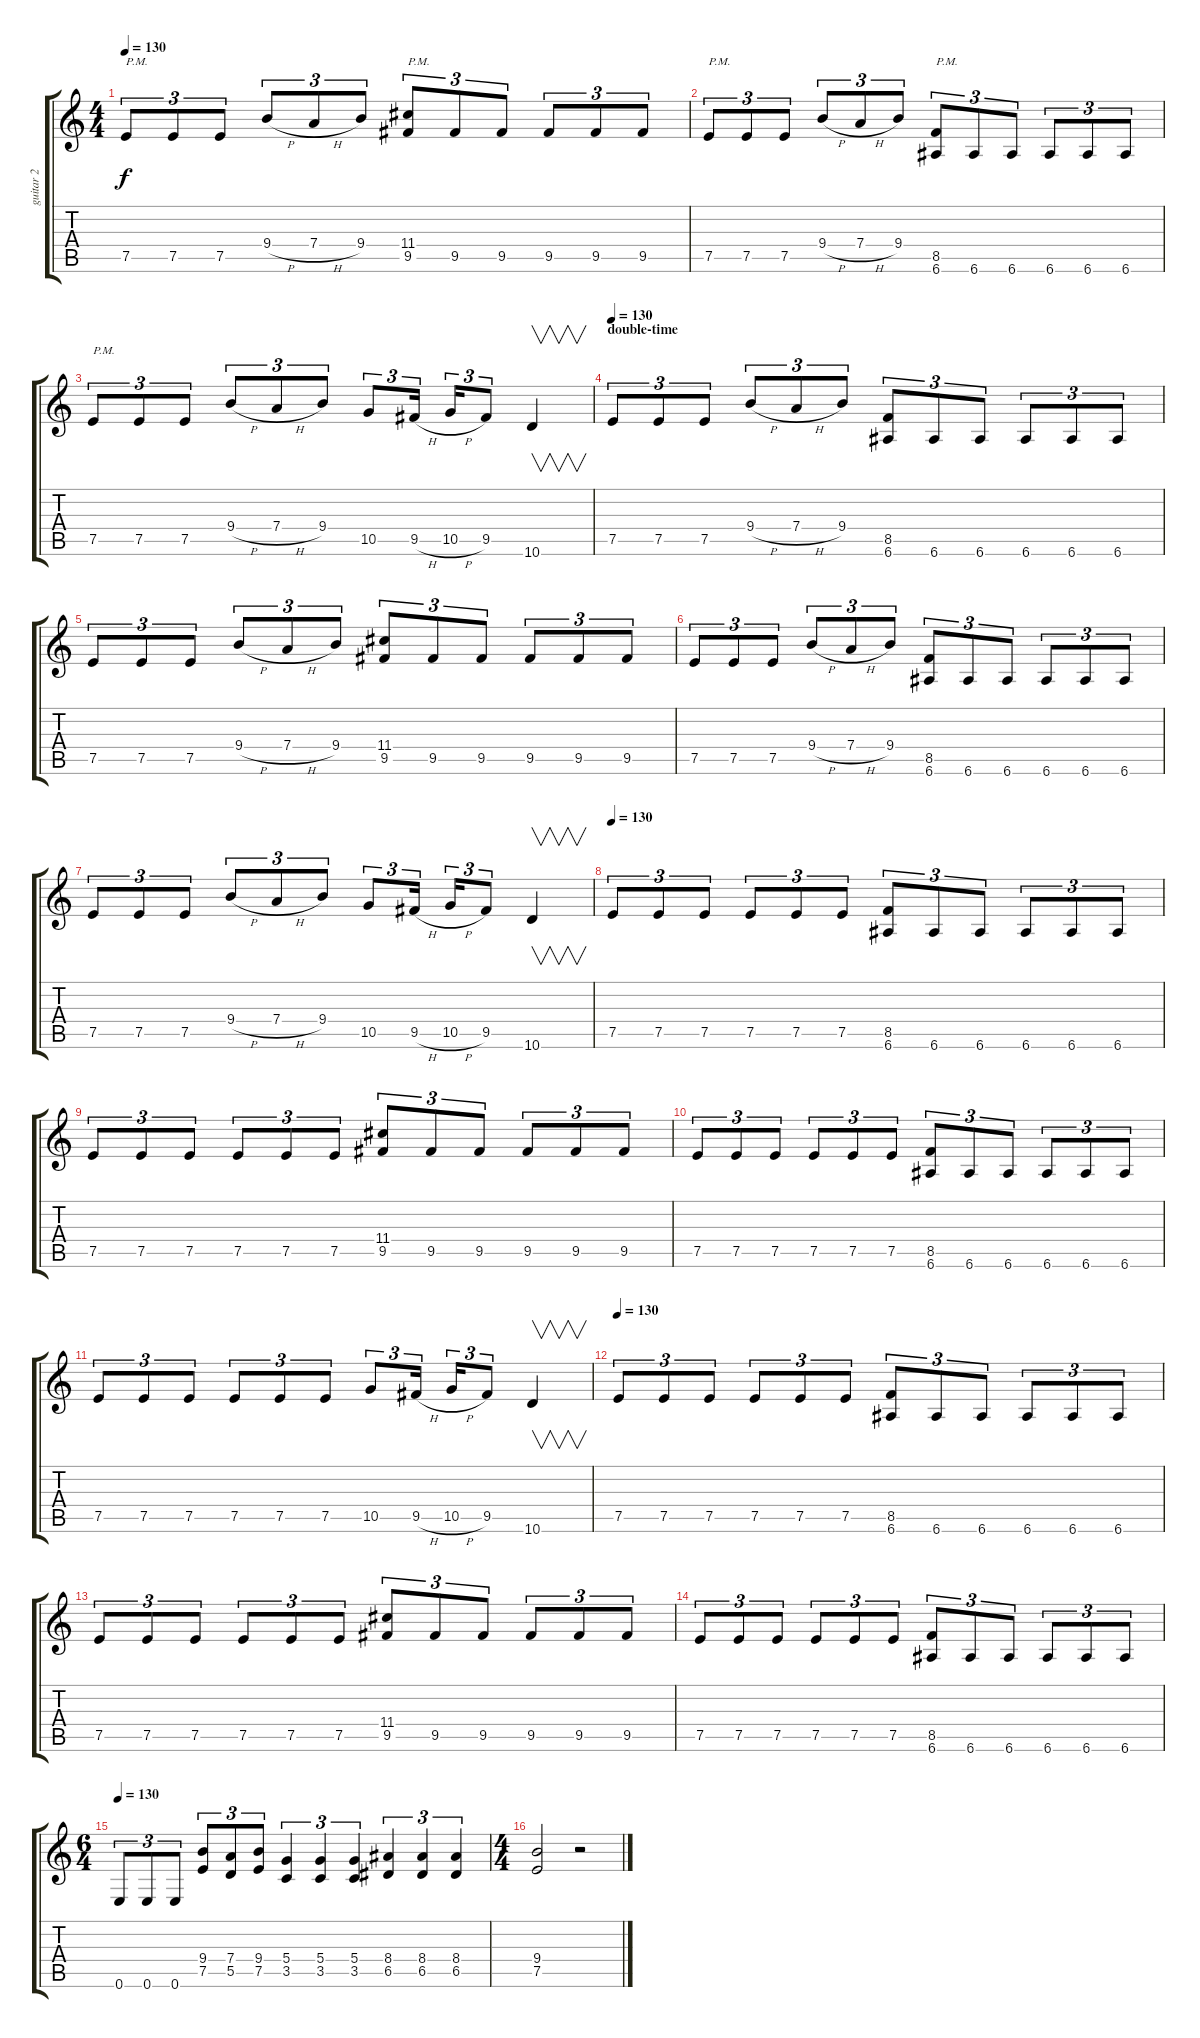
\track ("guitar 2" "guitar 2") {instrument overdrivenguitar}
\staff {score tabs}
\tuning (E4 B3 G3 D3 A2 E2) {hide}
\ts (4 4)
\tempo 130
\clef g2
\ks c
7.5.8{tu (3 2) txt "P.M." dy f} 7.5.8{tu (3 2)} 7.5.8{tu (3 2)} 9.4{h}.8{tu (3 2)} 7.4{h}.8{tu (3 2)} 9.4.8{tu (3 2)} (11.4 9.5).8{tu (3 2) txt "P.M."} 9.5.8{tu (3 2)} 9.5.8{tu (3 2)} 9.5.8{tu (3 2)} 9.5.8{tu (3 2)} 9.5.8{tu (3 2)} |
7.5.8{tu (3 2) txt "P.M."} 7.5.8{tu (3 2)} 7.5.8{tu (3 2)} 9.4{h}.8{tu (3 2)} 7.4{h}.8{tu (3 2)} 9.4.8{tu (3 2)} (8.5 6.6).8{tu (3 2) txt "P.M."} 6.6.8{tu (3 2)} 6.6.8{tu (3 2)} 6.6.8{tu (3 2)} 6.6.8{tu (3 2)} 6.6.8{tu (3 2)} |
7.5.8{tu (3 2) txt "P.M."} 7.5.8{tu (3 2)} 7.5.8{tu (3 2)} 9.4{h}.8{tu (3 2)} 7.4{h}.8{tu (3 2)} 9.4.8{tu (3 2)} 10.5.8{tu (3 2)} 9.5{h}.16{tu (3 2)} 10.5{h}.16{tu (3 2)} 9.5.8{tu (3 2)} 10.6.4{v} |
\section ("" "double-time")
\tempo 130
7.5.8{tu (3 2)} 7.5.8{tu (3 2)} 7.5.8{tu (3 2)} 9.4{h}.8{tu (3 2)} 7.4{h}.8{tu (3 2)} 9.4.8{tu (3 2)} (8.5 6.6).8{tu (3 2)} 6.6.8{tu (3 2)} 6.6.8{tu (3 2)} 6.6.8{tu (3 2)} 6.6.8{tu (3 2)} 6.6.8{tu (3 2)} |
7.5.8{tu (3 2)} 7.5.8{tu (3 2)} 7.5.8{tu (3 2)} 9.4{h}.8{tu (3 2)} 7.4{h}.8{tu (3 2)} 9.4.8{tu (3 2)} (11.4 9.5).8{tu (3 2)} 9.5.8{tu (3 2)} 9.5.8{tu (3 2)} 9.5.8{tu (3 2)} 9.5.8{tu (3 2)} 9.5.8{tu (3 2)} |
7.5.8{tu (3 2)} 7.5.8{tu (3 2)} 7.5.8{tu (3 2)} 9.4{h}.8{tu (3 2)} 7.4{h}.8{tu (3 2)} 9.4.8{tu (3 2)} (8.5 6.6).8{tu (3 2)} 6.6.8{tu (3 2)} 6.6.8{tu (3 2)} 6.6.8{tu (3 2)} 6.6.8{tu (3 2)} 6.6.8{tu (3 2)} |
7.5.8{tu (3 2)} 7.5.8{tu (3 2)} 7.5.8{tu (3 2)} 9.4{h}.8{tu (3 2)} 7.4{h}.8{tu (3 2)} 9.4.8{tu (3 2)} 10.5.8{tu (3 2)} 9.5{h}.16{tu (3 2)} 10.5{h}.16{tu (3 2)} 9.5.8{tu (3 2)} 10.6.4{v} |
\tempo 130
7.5.8{tu (3 2)} 7.5.8{tu (3 2)} 7.5.8{tu (3 2)} 7.5.8{tu (3 2)} 7.5.8{tu (3 2)} 7.5.8{tu (3 2)} (8.5 6.6).8{tu (3 2)} 6.6.8{tu (3 2)} 6.6.8{tu (3 2)} 6.6.8{tu (3 2)} 6.6.8{tu (3 2)} 6.6.8{tu (3 2)} |
7.5.8{tu (3 2)} 7.5.8{tu (3 2)} 7.5.8{tu (3 2)} 7.5.8{tu (3 2)} 7.5.8{tu (3 2)} 7.5.8{tu (3 2)} (11.4 9.5).8{tu (3 2)} 9.5.8{tu (3 2)} 9.5.8{tu (3 2)} 9.5.8{tu (3 2)} 9.5.8{tu (3 2)} 9.5.8{tu (3 2)} |
7.5.8{tu (3 2)} 7.5.8{tu (3 2)} 7.5.8{tu (3 2)} 7.5.8{tu (3 2)} 7.5.8{tu (3 2)} 7.5.8{tu (3 2)} (8.5 6.6).8{tu (3 2)} 6.6.8{tu (3 2)} 6.6.8{tu (3 2)} 6.6.8{tu (3 2)} 6.6.8{tu (3 2)} 6.6.8{tu (3 2)} |
7.5.8{tu (3 2)} 7.5.8{tu (3 2)} 7.5.8{tu (3 2)} 7.5.8{tu (3 2)} 7.5.8{tu (3 2)} 7.5.8{tu (3 2)} 10.5.8{tu (3 2)} 9.5{h}.16{tu (3 2)} 10.5{h}.16{tu (3 2)} 9.5.8{tu (3 2)} 10.6.4{v} |
\tempo 130
7.5.8{tu (3 2)} 7.5.8{tu (3 2)} 7.5.8{tu (3 2)} 7.5.8{tu (3 2)} 7.5.8{tu (3 2)} 7.5.8{tu (3 2)} (8.5 6.6).8{tu (3 2)} 6.6.8{tu (3 2)} 6.6.8{tu (3 2)} 6.6.8{tu (3 2)} 6.6.8{tu (3 2)} 6.6.8{tu (3 2)} |
7.5.8{tu (3 2)} 7.5.8{tu (3 2)} 7.5.8{tu (3 2)} 7.5.8{tu (3 2)} 7.5.8{tu (3 2)} 7.5.8{tu (3 2)} (11.4 9.5).8{tu (3 2)} 9.5.8{tu (3 2)} 9.5.8{tu (3 2)} 9.5.8{tu (3 2)} 9.5.8{tu (3 2)} 9.5.8{tu (3 2)} |
7.5.8{tu (3 2)} 7.5.8{tu (3 2)} 7.5.8{tu (3 2)} 7.5.8{tu (3 2)} 7.5.8{tu (3 2)} 7.5.8{tu (3 2)} (8.5 6.6).8{tu (3 2)} 6.6.8{tu (3 2)} 6.6.8{tu (3 2)} 6.6.8{tu (3 2)} 6.6.8{tu (3 2)} 6.6.8{tu (3 2)} |
\ts (6 4)
\tempo 130
0.6.8{tu (3 2)} 0.6.8{tu (3 2)} 0.6.8{tu (3 2)} (9.4 7.5).8{tu (3 2)} (7.4 5.5).8{tu (3 2)} (9.4 7.5).8{tu (3 2)} (5.4 3.5).4{tu (3 2)} (5.4 3.5).4{tu (3 2)} (5.4 3.5).4{tu (3 2)} (8.4 6.5).4{tu (3 2)} (8.4 6.5).4{tu (3 2)} (8.4 6.5).4{tu (3 2)} |
\ts (4 4)
(9.4 7.5).2 r.2
